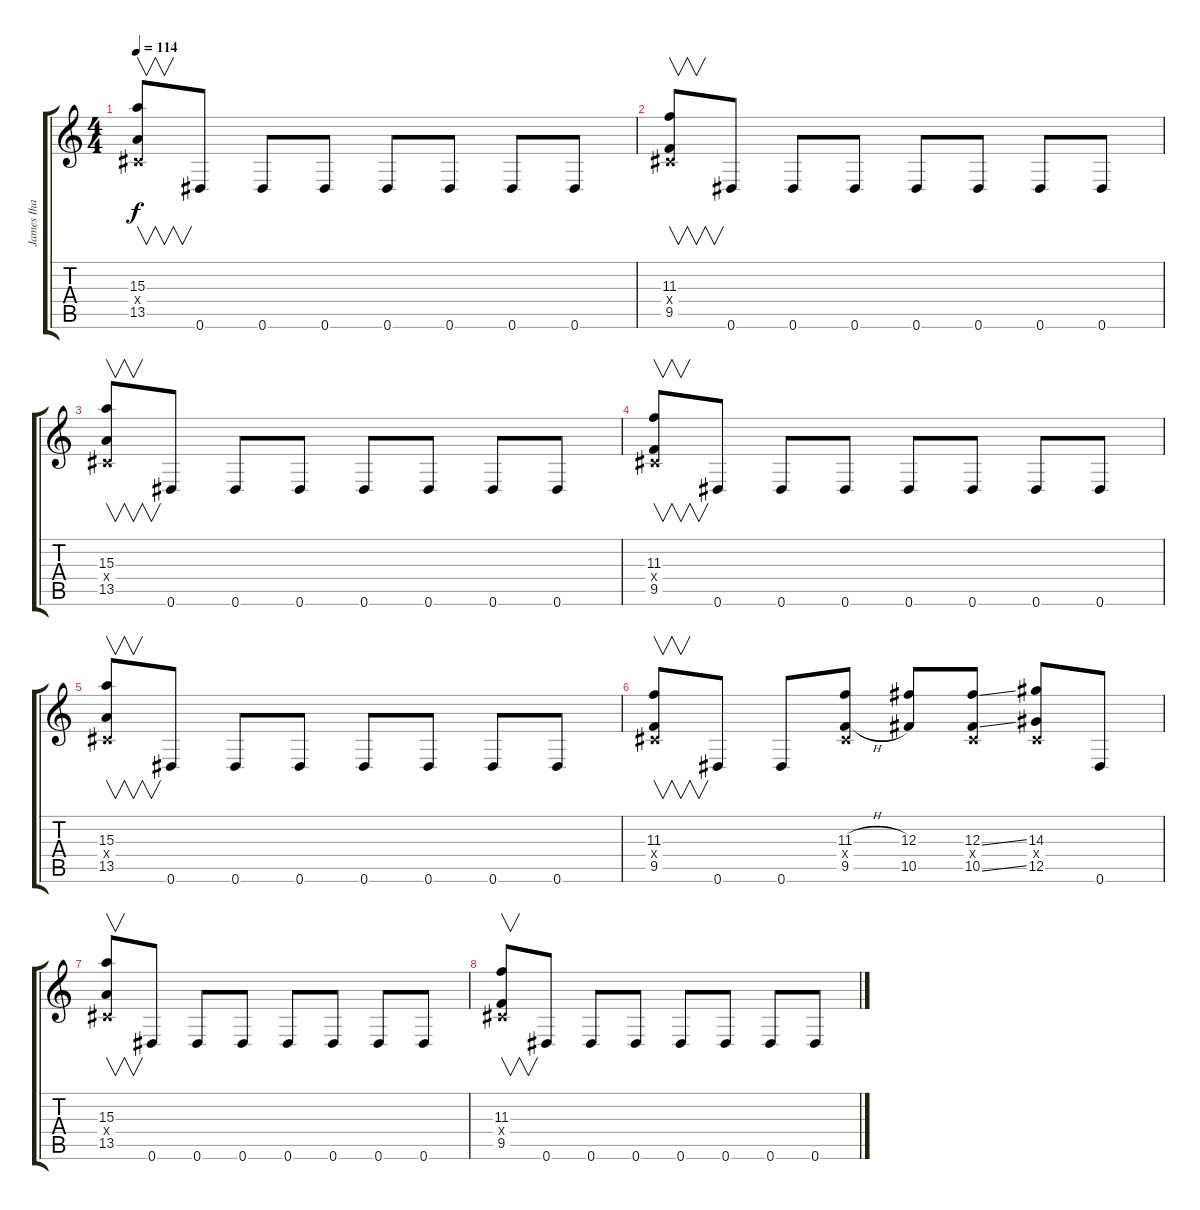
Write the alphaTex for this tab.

\track ("James Iha" "James Iha") {instrument overdrivenguitar}
\staff {score tabs}
\tuning (Eb4 Bb3 Gb3 Db3 Ab2 Eb2) {hide}
\ts (4 4)
\tempo 114
\clef g2
\ks c
(15.3 0.4{x} 13.5).8{v dy f} 0.6.8 0.6.8 0.6.8 0.6.8 0.6.8 0.6.8 0.6.8 |
(11.3 0.4{x} 9.5).8{v} 0.6.8 0.6.8 0.6.8 0.6.8 0.6.8 0.6.8 0.6.8 |
(15.3 0.4{x} 13.5).8{v} 0.6.8 0.6.8 0.6.8 0.6.8 0.6.8 0.6.8 0.6.8 |
(11.3 0.4{x} 9.5).8{v} 0.6.8 0.6.8 0.6.8 0.6.8 0.6.8 0.6.8 0.6.8 |
(15.3 0.4{x} 13.5).8{v} 0.6.8 0.6.8 0.6.8 0.6.8 0.6.8 0.6.8 0.6.8 |
(11.3 0.4{x} 9.5).8{v} 0.6.8 0.6.8 (11.3{h} 0.4{x} 9.5{h}).8 (12.3 10.5).8 (12.3{ss} 0.4{x} 10.5{ss}).8 (14.3 0.4{x} 12.5).8 0.6.8 |
(15.3 0.4{x} 13.5).8{v} 0.6.8 0.6.8 0.6.8 0.6.8 0.6.8 0.6.8 0.6.8 |
(11.3 0.4{x} 9.5).8{v} 0.6.8 0.6.8 0.6.8 0.6.8 0.6.8 0.6.8 0.6.8
